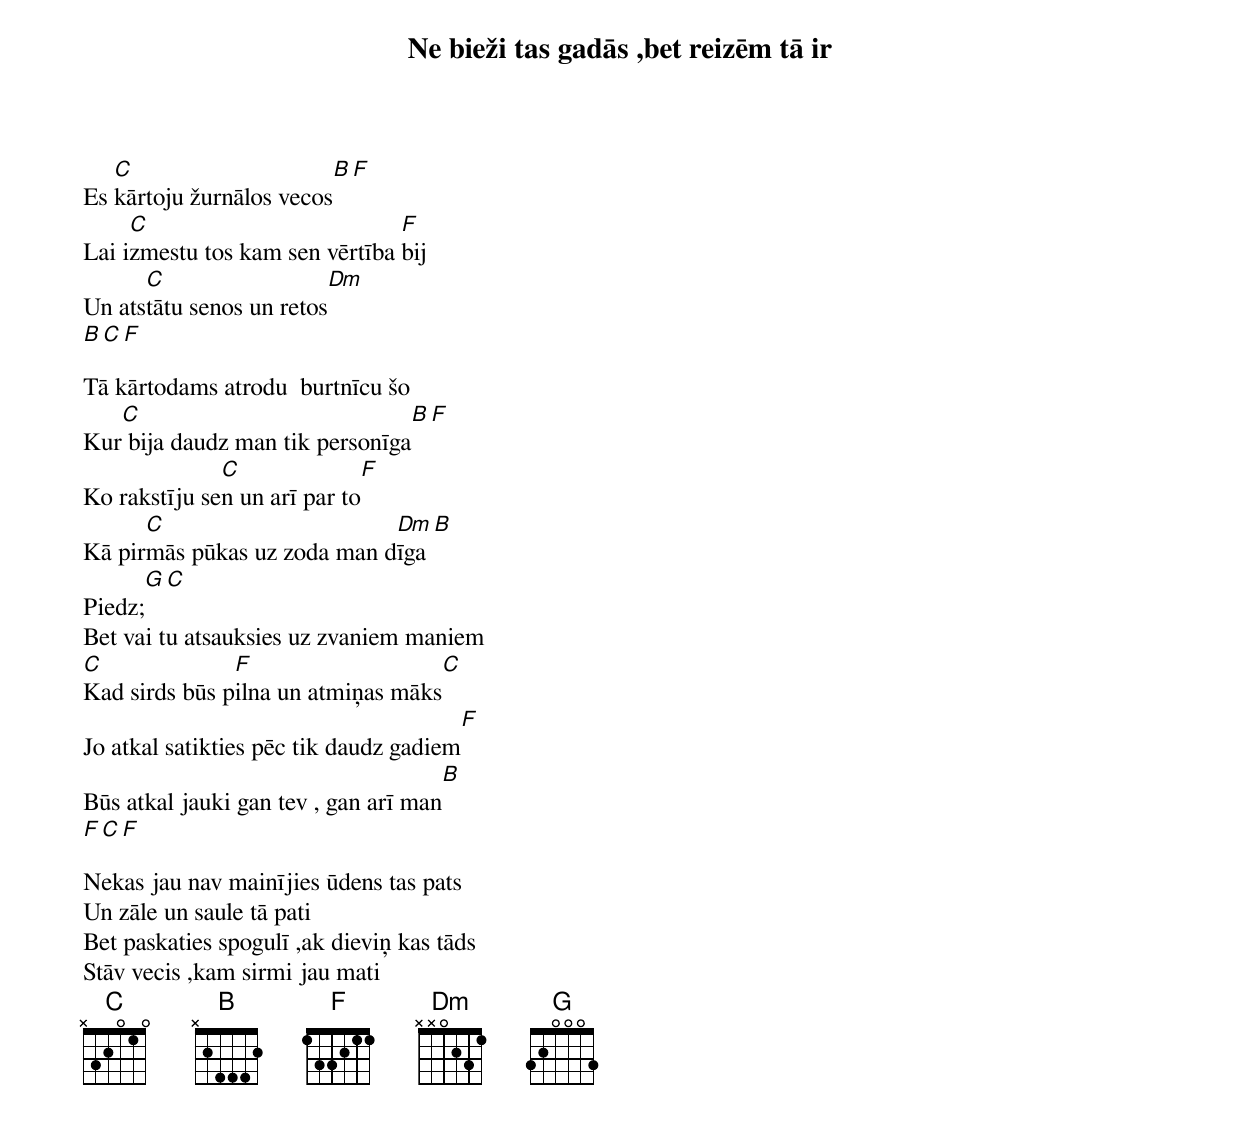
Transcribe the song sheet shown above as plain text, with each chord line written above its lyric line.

Ne bieži tas gadās ,bet reizēm tā ir
   C                               B             F
Es kārtoju žurnālos vecos
     C                          F
Lai izmestu tos kam sen vērtība bij
      C                               Dm
Un atstātu senos un retos
      B           C            F

Tā kārtodams atrodu  burtnīcu šo
   C                             B            F
Kur bija daudz man tik personīga
              C                             F
Ko rakstīju sen un arī par to
      C                      Dm      B
Kā pirmās pūkas uz zoda man dīga
                  G                             C
Piedz;
Bet vai tu atsauksies uz zvaniem maniem
C              F                                      C
Kad sirds būs pilna un atmiņas māks
                                                   F
Jo atkal satikties pēc tik daudz gadiem
                                                  B
Būs atkal jauki gan tev , gan arī man
                F              C                 F

Nekas jau nav mainījies ūdens tas pats
Un zāle un saule tā pati
Bet paskaties spogulī ,ak dieviņ kas tāds
Stāv vecis ,kam sirmi jau mati
